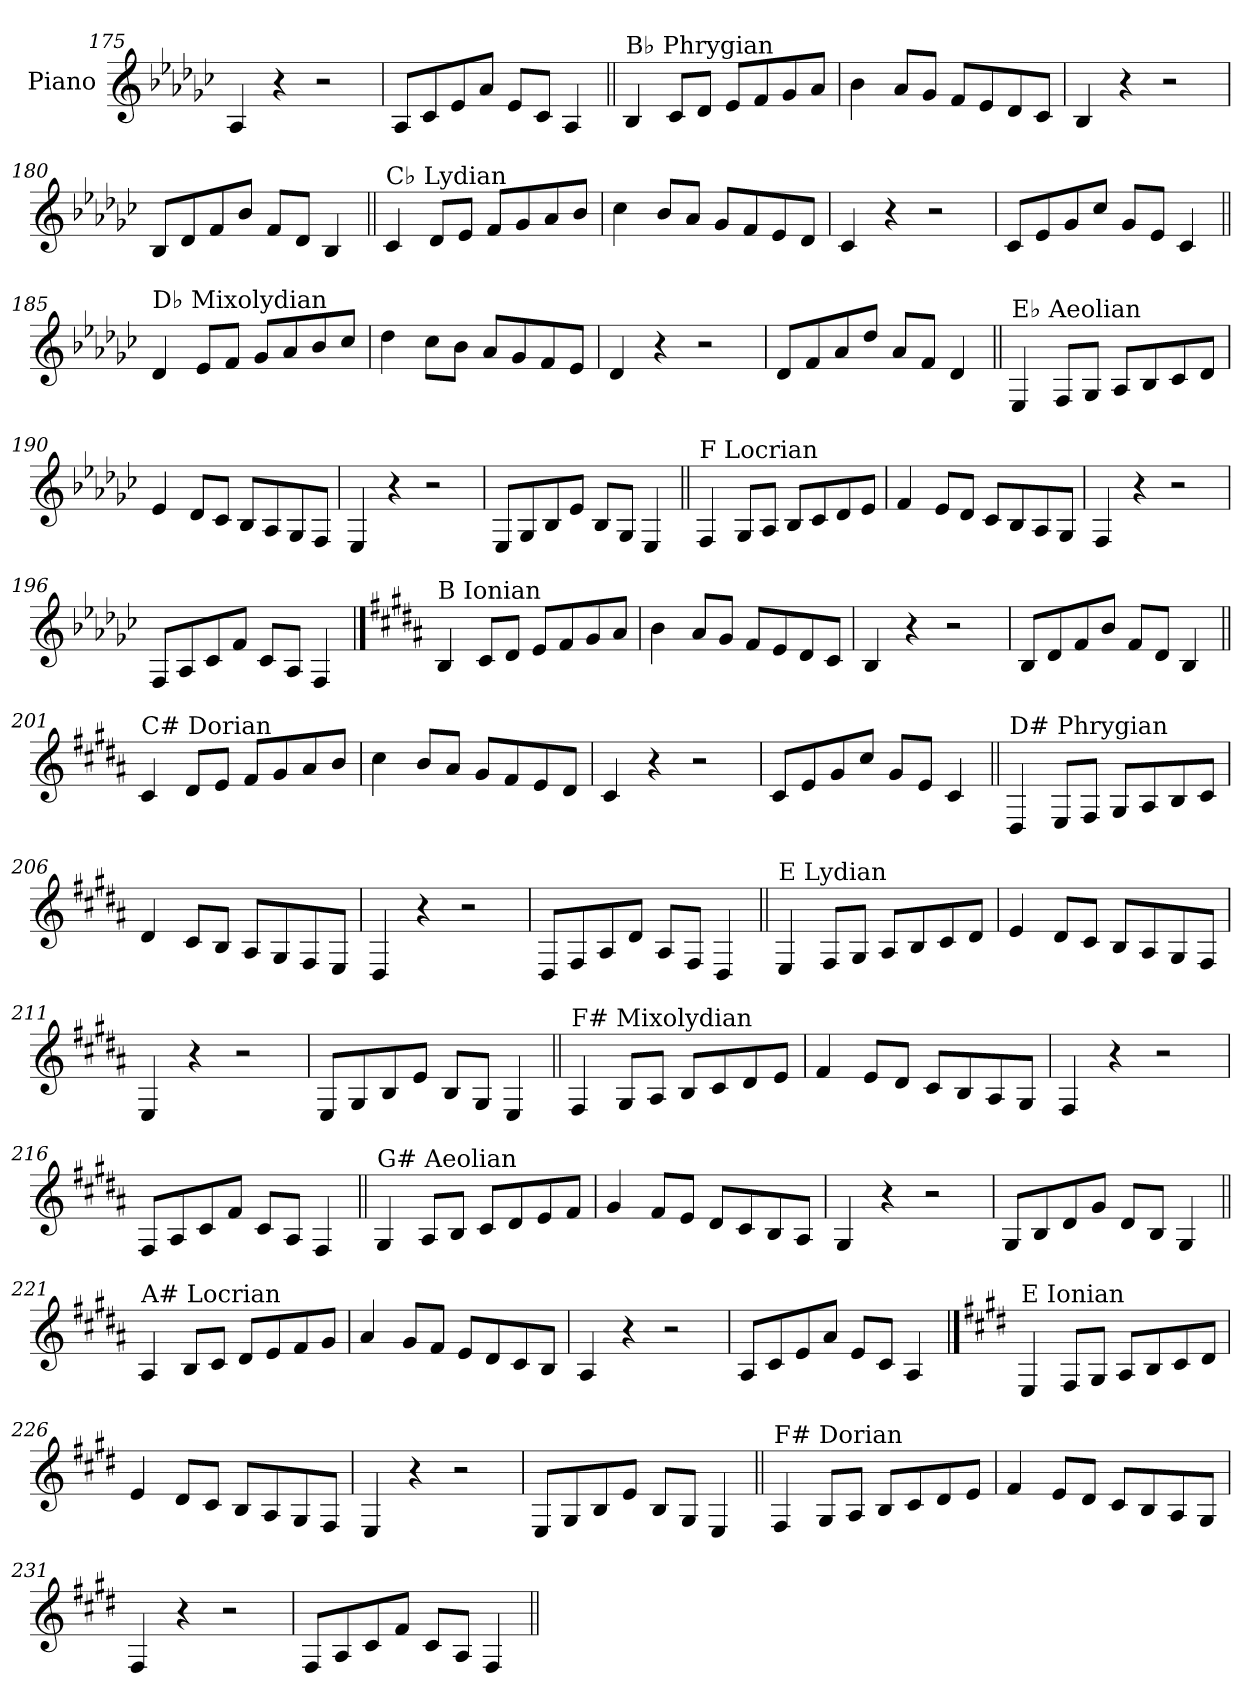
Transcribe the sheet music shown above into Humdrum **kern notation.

**kern
*part1
*staff1
*I"Piano
*I'Pno.
*clefG2
*k[b-e-a-d-g-c-]
=175
4A-/
4r
2r
=176
8A-/L
8c-/
8e-/
8a-/J
8e-/L
8c-/J
4A-/
!!LO:LB:g=z
=177||
!LO:TX:a:t=B♭ Phrygian
4B-/
8c-/L
8d-/J
8e-/L
8f/
8g-/
8a-/J
=178
4b-\
8a-/L
8g-/J
8f/L
8e-/
8d-/
8c-/J
=179
4B-/
4r
2r
=180
8B-/L
8d-/
8f/
8b-/J
8f/L
8d-/J
4B-/
!!LO:LB:g=z
=181||
!LO:TX:a:t=C♭ Lydian
4c-/
8d-/L
8e-/J
8f/L
8g-/
8a-/
8b-/J
=182
4cc-\
8b-/L
8a-/J
8g-/L
8f/
8e-/
8d-/J
=183
4c-/
4r
2r
=184
8c-/L
8e-/
8g-/
8cc-/J
8g-/L
8e-/J
4c-/
!!LO:LB:g=z
=185||
!LO:TX:a:t=D♭ Mixolydian
4d-/
8e-/L
8f/J
8g-/L
8a-/
8b-/
8cc-/J
=186
4dd-\
8cc-\L
8b-\J
8a-/L
8g-/
8f/
8e-/J
=187
4d-/
4r
2r
=188
8d-/L
8f/
8a-/
8dd-/J
8a-/L
8f/J
4d-/
!!LO:LB:g=z
=189||
!LO:TX:a:t=E♭ Aeolian
4E-/
8F/L
8G-/J
8A-/L
8B-/
8c-/
8d-/J
=190
4e-/
8d-/L
8c-/J
8B-/L
8A-/
8G-/
8F/J
=191
4E-/
4r
2r
=192
8E-/L
8G-/
8B-/
8e-/J
8B-/L
8G-/J
4E-/
!!LO:LB:g=z
=193||
!LO:TX:a:t=F Locrian
4F/
8G-/L
8A-/J
8B-/L
8c-/
8d-/
8e-/J
=194
4f/
8e-/L
8d-/J
8c-/L
8B-/
8A-/
8G-/J
=195
4F/
4r
2r
=196
8F/L
8A-/
8c-/
8f/J
8c-/L
8A-/J
4F/
!!LO:PB:g=z
==197
*k[f#c#g#d#a#]
!LO:TX:a:t=B Ionian
4B/
8c#/L
8d#/J
8e/L
8f#/
8g#/
8a#/J
=198
4b\
8a#/L
8g#/J
8f#/L
8e/
8d#/
8c#/J
=199
4B/
4r
2r
=200
8B/L
8d#/
8f#/
8b/J
8f#/L
8d#/J
4B/
!!LO:LB:g=z
=201||
!LO:TX:a:t=C# Dorian
4c#/
8d#/L
8e/J
8f#/L
8g#/
8a#/
8b/J
=202
4cc#\
8b/L
8a#/J
8g#/L
8f#/
8e/
8d#/J
=203
4c#/
4r
2r
=204
8c#/L
8e/
8g#/
8cc#/J
8g#/L
8e/J
4c#/
!!LO:LB:g=z
=205||
!LO:TX:a:t=D# Phrygian
4D#/
8E/L
8F#/J
8G#/L
8A#/
8B/
8c#/J
=206
4d#/
8c#/L
8B/J
8A#/L
8G#/
8F#/
8E/J
=207
4D#/
4r
2r
=208
8D#/L
8F#/
8A#/
8d#/J
8A#/L
8F#/J
4D#/
!!LO:LB:g=z
=209||
!LO:TX:a:t=E Lydian
4E/
8F#/L
8G#/J
8A#/L
8B/
8c#/
8d#/J
=210
4e/
8d#/L
8c#/J
8B/L
8A#/
8G#/
8F#/J
=211
4E/
4r
2r
=212
8E/L
8G#/
8B/
8e/J
8B/L
8G#/J
4E/
!!LO:LB:g=z
=213||
!LO:TX:a:t=F# Mixolydian
4F#/
8G#/L
8A#/J
8B/L
8c#/
8d#/
8e/J
=214
4f#/
8e/L
8d#/J
8c#/L
8B/
8A#/
8G#/J
=215
4F#/
4r
2r
=216
8F#/L
8A#/
8c#/
8f#/J
8c#/L
8A#/J
4F#/
!!LO:LB:g=z
=217||
!LO:TX:a:t=G# Aeolian
4G#/
8A#/L
8B/J
8c#/L
8d#/
8e/
8f#/J
=218
4g#/
8f#/L
8e/J
8d#/L
8c#/
8B/
8A#/J
=219
4G#/
4r
2r
=220
8G#/L
8B/
8d#/
8g#/J
8d#/L
8B/J
4G#/
!!LO:LB:g=z
=221||
!LO:TX:a:t=A# Locrian
4A#/
8B/L
8c#/J
8d#/L
8e/
8f#/
8g#/J
=222
4a#/
8g#/L
8f#/J
8e/L
8d#/
8c#/
8B/J
=223
4A#/
4r
2r
=224
8A#/L
8c#/
8e/
8a#/J
8e/L
8c#/J
4A#/
!!LO:PB:g=z
==225
*k[f#c#g#d#]
!LO:TX:a:t=E Ionian
4E/
8F#/L
8G#/J
8A/L
8B/
8c#/
8d#/J
=226
4e/
8d#/L
8c#/J
8B/L
8A/
8G#/
8F#/J
=227
4E/
4r
2r
=228
8E/L
8G#/
8B/
8e/J
8B/L
8G#/J
4E/
!!LO:LB:g=z
=229||
!LO:TX:a:t=F# Dorian
4F#/
8G#/L
8A/J
8B/L
8c#/
8d#/
8e/J
=230
4f#/
8e/L
8d#/J
8c#/L
8B/
8A/
8G#/J
=231
4F#/
4r
2r
=232
8F#/L
8A/
8c#/
8f#/J
8c#/L
8A/J
4F#/
=||
*-
